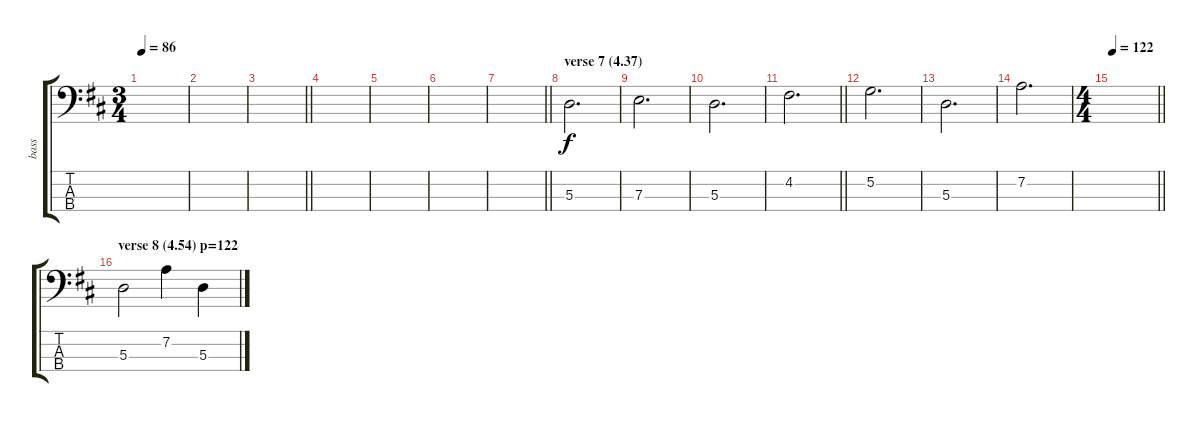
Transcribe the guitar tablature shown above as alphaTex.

\track ("bass" "bass") {instrument electricbassfinger}
\staff {score tabs}
\tuning (G2 D2 A1 E1) {hide}
\ts (3 4)
\tempo 86
\clef f4
\ks d
|
|
\barLineRight lightlight
|
|
|
|
\barLineRight lightlight
|
\section ("" "verse 7 (4.37)")
5.3.2{d} |
7.3.2{d} |
5.3.2{d} |
\barLineRight lightlight
4.2.2{d} |
5.2.2{d} |
5.3.2{d} |
7.2.2{d} |
\ts (4 4)
\tempo 122
\barLineRight lightlight
|
\section ("" "verse 8 (4.54) p=122")
5.3.2 7.2.4 5.3.4
